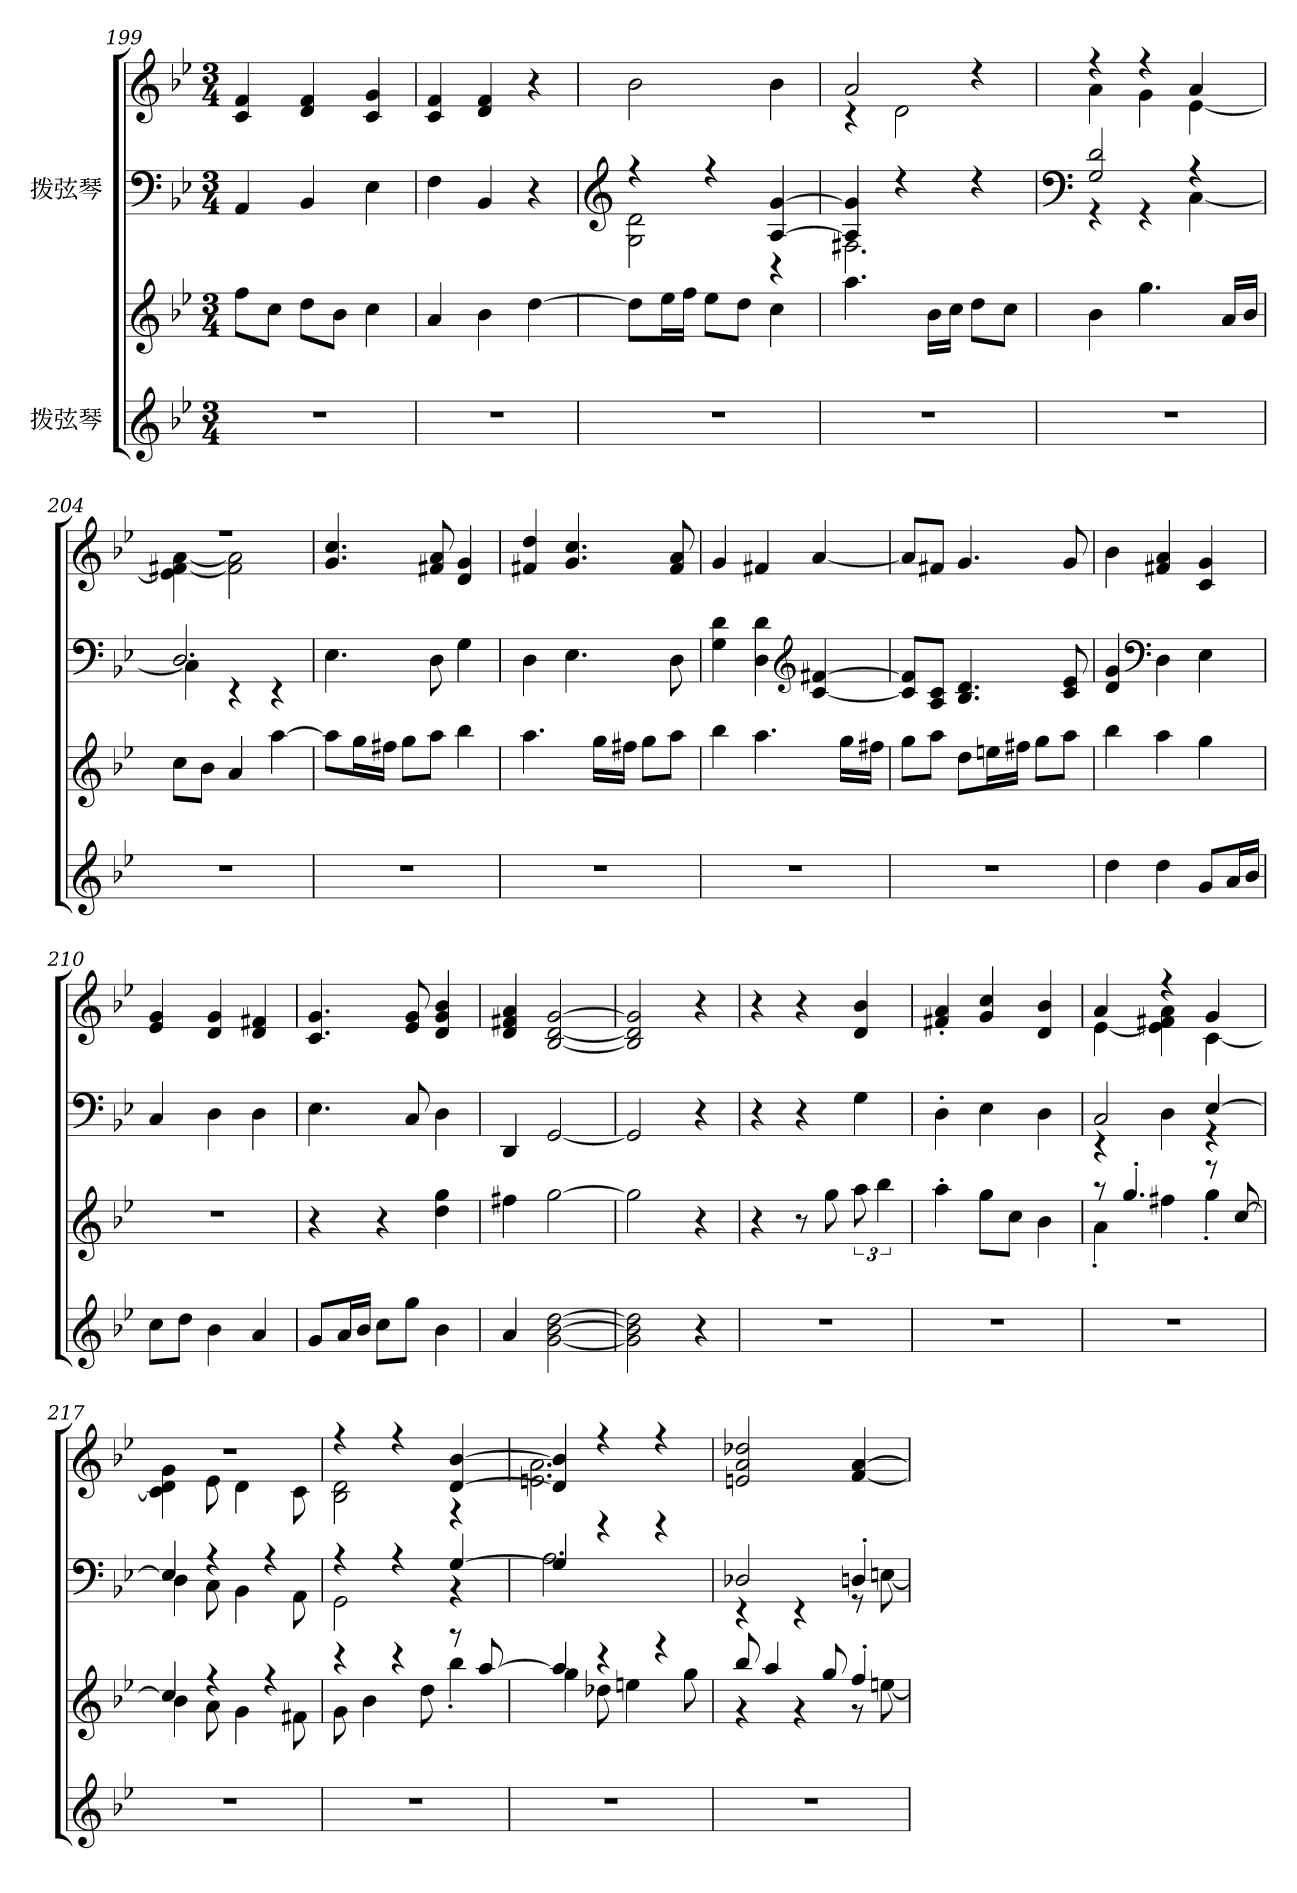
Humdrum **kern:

**kern	**kern	**kern	**kern
*part2	*part2	*part1	*part1
*staff4	*staff3	*staff2	*staff1
*I"拨弦琴	*	*I"拨弦琴	*
*clefG2	*clefG2	*clefF4	*clefG2
*k[b-e-]	*k[b-e-]	*k[b-e-]	*k[b-e-]
*M3/4	*M3/4	*M3/4	*M3/4
=199	=199	=199	=199
2.r	8ff\L	4AA/	4c/ 4f/
.	8cc\J	.	.
.	8dd\L	4BB-/	4d/ 4f/
.	8b-\J	.	.
.	4cc\	4E-\	4c/ 4g/
=200	=200	=200	=200
2.r	4a/	4F\	4c/ 4f/
.	4b-\	4BB-/	4d/ 4f/
.	[4dd\	4r	4r
!!LO:LB:g=z
=201	=201	=201	=201
*	*	*clefG2	*
*	*	*^	*
2.r	8dd\L]	4r	2G\ 2d\	2b-\
.	16ee-\L	.	.	.
.	16ff\JJ	.	.	.
.	8ee-\L	4r	.	.
.	8dd\J	.	.	.
.	4cc\	[4A/ [4g/	4r	4b-\
=202	=202	=202	=202	=202
*	*	*	*	*^
2.r	4.aa\	4A/] 4g/]	2.F#X\	2a/	4r
.	.	4r	.	.	2d\
.	16b-\LL	.	.	.	.
.	16cc\JJ	.	.	.	.
.	8dd\L	4r	.	4r	.
.	8cc\J	.	.	.	.
=203	=203	=203	=203	=203	=203
*	*	*clefF4	*	*	*
2.r	4b-\	2G/ 2d/	4r	4r	4a\
.	4.gg\	.	4r	4r	4g\
.	.	4r	[4C\	4a/	[4e-\
.	16a/LL	.	.	.	.
.	16b-/JJ	.	.	.	.
=204	=204	=204	=204	=204	=204
2.r	8cc\L	2.D/	4C\]	2.r	4e-\] [4f#X\ [4a\
.	8b-\J	.	.	.	.
.	4a/	.	4r	.	2f#\] 2a\]
.	[4aa\	.	4r	.	.
*	*	*v	*v	*	*
*	*	*	*v	*v
=205	=205	=205	=205
2.r	8aa\L]	4.E-\	4.g/ 4.cc/
.	16gg\L	.	.
.	16ff#X\JJ	.	.
.	8gg\L	.	.
.	8aa\J	8D\	8f#X/ 8a/
.	4bb-\	4G\	4d/ 4g/
!!LO:PB:g=z
=206	=206	=206	=206
2.r	4.aa\	4D\	4f#X/ 4dd/
.	.	4.E-\	4.g/ 4.cc/
.	16gg\LL	.	.
.	16ff#X\JJ	.	.
.	8gg\L	.	.
.	8aa\J	8D\	8f#/ 8a/
=207	=207	=207	=207
2.r	4bb-\	4G\ 4d\	4g/
.	4.aa\	4D\ 4d\	4f#X/
*	*	*clefG2	*
.	.	[4c/ [4f#X/	[4a/
.	16gg\LL	.	.
.	16ff#X\JJ	.	.
=208	=208	=208	=208
2.r	8gg\L	8c/] 8f#/]L	8a/L]
.	8aa\J	8A/ 8c/J	8f#X/J
.	8dd\L	4.B-/ 4.d/	4.g/
.	16een\L	.	.
.	16ff#X\JJ	.	.
.	8gg\L	.	.
.	8aa\J	8c/ 8e-/	8g/
=209	=209	=209	=209
4dd\	4bb-\	4d/ 4g/	4b-\
*	*	*clefF4	*
4dd\	4aa\	4D\	4f#X/ 4a/
8g/L	4gg\	4E-\	4c/ 4g/
16a/L	.	.	.
16b-/JJ	.	.	.
=210	=210	=210	=210
8cc\L	2.r	4C/	4e-/ 4g/
8dd\J	.	.	.
4b-\	.	4D\	4d/ 4g/
4a/	.	4D\	4d/ 4f#X/
!!LO:LB:g=z
=211	=211	=211	=211
8g/L	4r	4.E-\	4.c/ 4.g/
16a/L	.	.	.
16b-/JJ	.	.	.
8cc\L	4r	.	.
8gg\J	.	8C/	8e-/ 8g/
4b-\	4dd\ 4gg\	4D\	4d/ 4g/ 4b-/
=212	=212	=212	=212
4a/	4ff#X\	4DD/	4d/ 4f#X/ 4a/
[2g\ [2b-\ [2dd\	[2gg\	[2GG/	[2B-/ [2d/ [2g/
=213	=213	=213	=213
2g\] 2b-\] 2dd\]	2gg\]	2GG/]	2B-/] 2d/] 2g/]
4r	4r	4r	4r
=214	=214	=214	=214
2.r	4r	4r	4r
.	8r	4r	4r
.	8gg\	.	.
.	12aa\	4G\	4d/ 4b-/
.	6bb-\	.	.
=215	=215	=215	=215
2.r	4aa'\	4D'\	4f#X/' 4a/'
.	8gg\L	4E-\	4g/ 4cc/
.	8cc\J	.	.
.	4b-\	4D\	4d/ 4b-/
=216	=216	=216	=216
*	*^	*^	*^
2.r	8r	4a'\	2C/	4r	4a/	[4e-\
.	4.gg'/	.	.	.	.	.
.	.	4ff#X\	.	4D\	4r	4e-\] 4f#X\ 4a\
.	8r	4gg'\	[4E-/	4r	4g/	[4c\
.	[8cc/	.	.	.	.	.
=217	=217	=217	=217	=217	=217	=217
2.r	4cc/]	4b-\	4E-/]	4D\	2.r	4c\] 4d\ 4g\
.	4r	8a\	4r	8C\	.	8e-\
.	.	4g\	.	4BB-\	.	4d\
.	4r	.	4r	.	.	.
.	.	8f#X\	.	8AA\	.	8c\
!!LO:LB:g=z	!!
=218	=218	=218	=218	=218	=218	=218
2.r	4r	8g\	4r	2GG\	4r	2B-\ 2d\
.	.	4b-\	.	.	.	.
.	4r	.	4r	.	4r	.
.	.	8dd\	.	.	.	.
.	8r	4bb-'\	[4G/	4r	[4d/ [4b-/	4r
.	[8aa/	.	.	.	.	.
=219	=219	=219	=219	=219	=219	=219
2.r	4aa/]	4gg\	4G/]	2.A\	4d/] 4b-/]	2.en\ 2.a\
.	4r	8dd-X\	4r	.	4r	.
.	.	4een\	.	.	.	.
.	4r	.	4r	.	4r	.
.	.	8gg\	.	.	.	.
*	*	*	*	*	*v	*v
=220	=220	=220	=220	=220	=220
2.r	8bb-/	4r	2D-X/	4r	2en/ 2a/ 2dd-X/
.	4aa/	.	.	.	.
.	.	4r	.	4r	.
.	8gg/	.	.	.	.
.	4ff'/	8r	4Dn'/	8r	[4f/ [4a/
.	.	[8een\	.	[8En\	.
*	*v	*v	*	*	*
*	*	*v	*v	*
=	=	=	=
*-	*-	*-	*-
